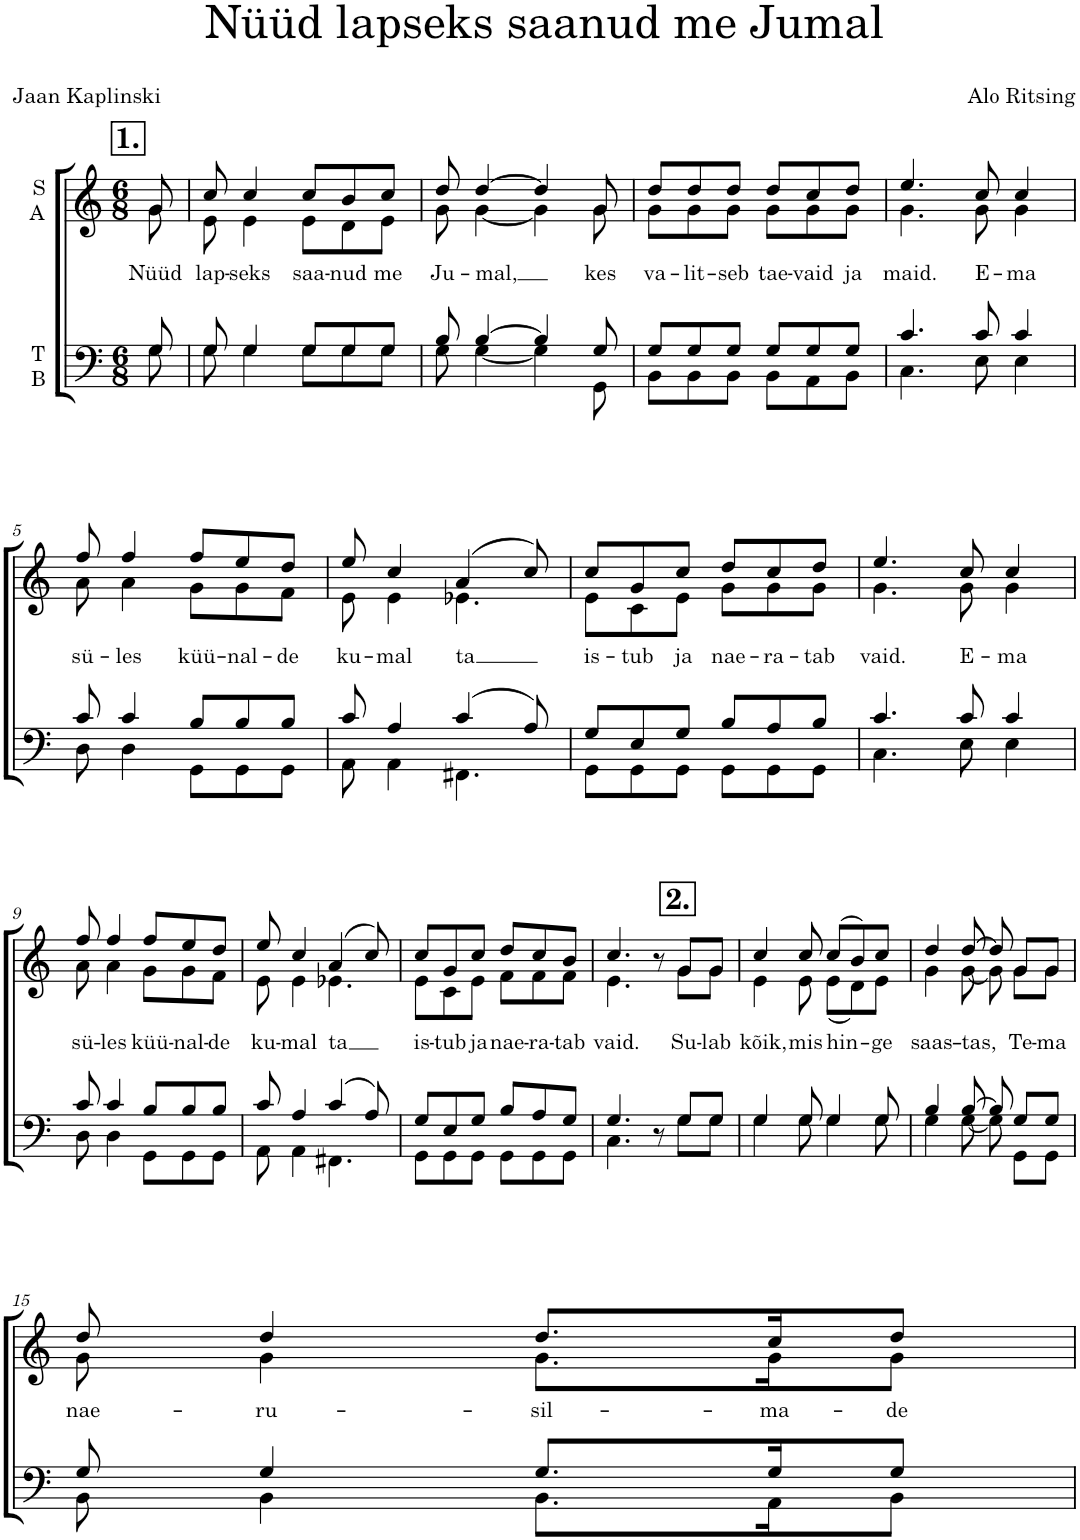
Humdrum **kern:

**kern	**kern	**text
*part2	*part1	*part1
*staff2	*staff1	*staff1
*I"T B	*I"S A	*
*clefF4	*clefG2	*
*k[]	*k[]	*
*M6/8	*M6/8	*
!!LO:REH:place=s1:a:B:cj:fs=14:t=1.
=	=	=
*^	*	*
!	!	!	!LO:LY:b
*	*	*^	*
8G/	8G\	8g/	8g\	Nüüd
=1	=1	=1	=1	=1
!	!	!	!	!LO:LY:b
8G/	8G\	8cc/	8e\	lap-
!	!	!	!	!LO:LY:b
4G/	4G\	4cc/	4e\	-seks
!	!	!	!	!LO:LY:b
8G/L	8G\L	8cc/L	8e\L	saa-
!	!	!	!	!LO:LY:b
8G/	8G\	8b/	8d\	-nud
!	!	!	!	!LO:LY:b
8G/J	8G\J	8cc/J	8e\J	me
=2	=2	=2	=2	=2
!	!	!	!	!LO:LY:b
8B/	8G\	8dd/	8g\	Ju-
!	!	!	!	!LO:LY:b
[4B/	[4G\	[4dd/	[4g\	-mal,
4B/]	4G\]	4dd/]	4g\]	.
!	!	!	!	!LO:LY:b
8G/	8GG\	8g/	8g\	kes
=3	=3	=3	=3	=3
!	!	!	!	!LO:LY:b
8G/L	8BB\L	8dd/L	8g\L	va-
!	!	!	!	!LO:LY:b
8G/	8BB\	8dd/	8g\	-lit-
!	!	!	!	!LO:LY:b
8G/J	8BB\J	8dd/J	8g\J	-seb
!	!	!	!	!LO:LY:b
8G/L	8BB\L	8dd/L	8g\L	tae-
!	!	!	!	!LO:LY:b
8G/	8AA\	8cc/	8g\	-vaid
!	!	!	!	!LO:LY:b
8G/J	8BB\J	8dd/J	8g\J	ja
=4	=4	=4	=4	=4
!	!	!	!	!LO:LY:b
4.c/	4.C\	4.ee/	4.g\	maid.
!	!	!	!	!LO:LY:b
8c/	8E\	8cc/	8g\	E-
!	!	!	!	!LO:LY:b
4c/	4E\	4cc/	4g\	-ma
!!LO:LB:g=z	!!
=5	=5	=5	=5	=5
!	!	!	!	!LO:LY:b
8c/	8D\	8ff/	8a\	sü-
!	!	!	!	!LO:LY:b
4c/	4D\	4ff/	4a\	-les
!	!	!	!	!LO:LY:b
8B/L	8GG\L	8ff/L	8g\L	küü-
!	!	!	!	!LO:LY:b
8B/	8GG\	8ee/	8g\	-nal-
!	!	!	!	!LO:LY:b
8B/J	8GG\J	8dd/J	8f\J	-de
=6	=6	=6	=6	=6
!	!	!	!	!LO:LY:b
8c/	8AA\	8ee/	8e\	ku-
!	!	!	!	!LO:LY:b
4A/	4AA\	4cc/	4e\	-mal
!	!	!	!	!LO:LY:b
(4c/	4.FF#X\	(4a/	4.e-X\	ta
8A/)	.	8cc/)	.	.
=7	=7	=7	=7	=7
!	!	!	!	!LO:LY:b
8G/L	8GG\L	8cc/L	8e\L	is-
!	!	!	!	!LO:LY:b
8E/	8GG\	8g/	8c\	-tub
!	!	!	!	!LO:LY:b
8G/J	8GG\J	8cc/J	8e\J	ja
!	!	!	!	!LO:LY:b
8B/L	8GG\L	8dd/L	8g\L	nae-
!	!	!	!	!LO:LY:b
8A/	8GG\	8cc/	8g\	-ra-
!	!	!	!	!LO:LY:b
8B/J	8GG\J	8dd/J	8g\J	-tab
=8	=8	=8	=8	=8
!	!	!	!	!LO:LY:b
4.c/	4.C\	4.ee/	4.g\	vaid.
!	!	!	!	!LO:LY:b
8c/	8E\	8cc/	8g\	E-
!	!	!	!	!LO:LY:b
4c/	4E\	4cc/	4g\	-ma
!!LO:LB:g=z	!!
=9	=9	=9	=9	=9
!	!	!	!	!LO:LY:b
8c/	8D\	8ff/	8a\	sü-
!	!	!	!	!LO:LY:b
4c/	4D\	4ff/	4a\	-les
!	!	!	!	!LO:LY:b
8B/L	8GG\L	8ff/L	8g\L	küü-
!	!	!	!	!LO:LY:b
8B/	8GG\	8ee/	8g\	-nal-
!	!	!	!	!LO:LY:b
8B/J	8GG\J	8dd/J	8f\J	-de
=10	=10	=10	=10	=10
!	!	!	!	!LO:LY:b
8c/	8AA\	8ee/	8e\	ku-
!	!	!	!	!LO:LY:b
4A/	4AA\	4cc/	4e\	-mal
!	!	!	!	!LO:LY:b
(4c/	4.FF#X\	(4a/	4.e-X\	ta
8A/)	.	8cc/)	.	.
=11	=11	=11	=11	=11
!	!	!	!	!LO:LY:b
8G/L	8GG\L	8cc/L	8e\L	is-
!	!	!	!	!LO:LY:b
8E/	8GG\	8g/	8c\	-tub
!	!	!	!	!LO:LY:b
8G/J	8GG\J	8cc/J	8e\J	ja
!	!	!	!	!LO:LY:b
8B/L	8GG\L	8dd/L	8f\L	nae-
!	!	!	!	!LO:LY:b
8A/	8GG\	8cc/	8f\	-ra-
!	!	!	!	!LO:LY:b
8G/J	8GG\J	8b/J	8f\J	-tab
!!LO:REH:place=s1:a:B:cj:fs=14:t=2.:qo=2	!!
=12	=12	=12	=12	=12
!	!	!	!	!LO:LY:b
4.G/	4.C\	4.cc/	4.e\	vaid.
8r	8ryy	8r	8ryy	.
!	!	!	!	!LO:LY:b
8G/L	8G\L	8g/L	8g\L	Su-
!	!	!	!	!LO:LY:b
8G/J	8G\J	8g/J	8g\J	-lab
=13	=13	=13	=13	=13
!	!	!	!	!LO:LY:b
4G/	4G\	4cc/	4e\	kõik,
!	!	!	!	!LO:LY:b
8G/	8G\	8cc/	8e\	mis
!	!	!	!	!LO:LY:b
4G/	4G\	(8cc/L	(8e\L	hin-
.	.	8b/)	8d\)	.
!	!	!	!	!LO:LY:b
8G/	8G\	8cc/J	8e\J	-ge
=14	=14	=14	=14	=14
!	!	!	!	!LO:LY:b
4B/	4G\	4dd/	4g\	saas-
!	!	!	!	!LO:LY:b
[8B/	[8G\	[8dd/	[8g\	-tas,
8B/]	8G\]	8dd/]	8g\]	.
!	!	!	!	!LO:LY:b
8G/L	8GG\L	8g/L	8g\L	Te-
!	!	!	!	!LO:LY:b
8G/J	8GG\J	8g/J	8g\J	-ma
!!LO:LB:g=z	!!
=15	=15	=15	=15	=15
!	!	!	!	!LO:LY:b
8G/	8BB\	8dd/	8g\	nae-
!	!	!	!	!LO:LY:b
4G/	4BB\	4dd/	4g\	-ru-
!	!	!	!	!LO:LY:b
8.G/L	8.BB\L	8.dd/L	8.g\L	-sil-
!	!	!	!	!LO:LY:b
16G/K	16AA\K	16cc/K	16g\K	-ma-
!	!	!	!	!LO:LY:b
8G/J	8BB\J	8dd/J	8g\J	-de
*v	*v	*	*	*
*	*v	*v	*
=	=	=
*-	*-	*-
